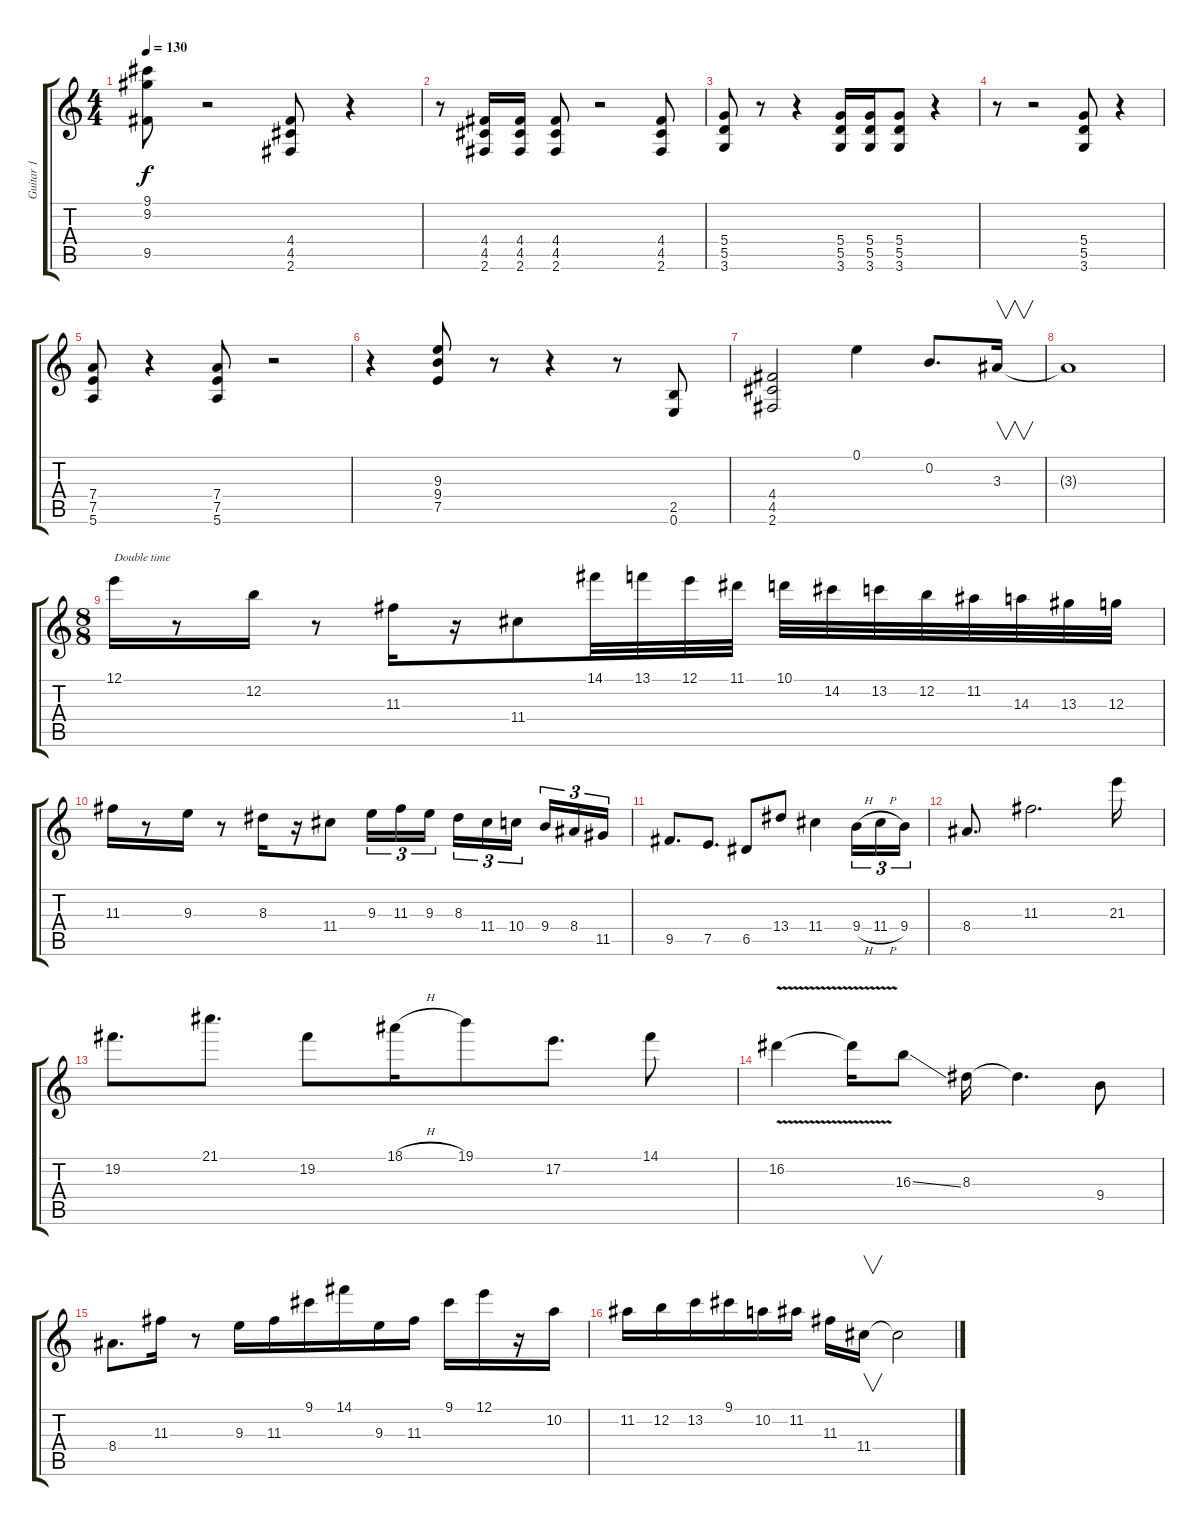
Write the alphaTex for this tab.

\track ("Guitar 1" "Guitar 1") {instrument overdrivenguitar}
\staff {score tabs}
\tuning (E4 B3 G3 D3 A2 E2) {hide}
\ts (4 4)
\tempo 130
\clef g2
\ks c
(9.1 9.2 9.5).8{dy f} r.2 (4.4 4.5 2.6).8 r.4 |
r.8 (4.4 4.5 2.6).16 (4.4 4.5 2.6).16 (4.4 4.5 2.6).8 r.2 (4.4 4.5 2.6).8 |
(5.4 5.5 3.6).8 r.8 r.4 (5.4 5.5 3.6).16 (5.4 5.5 3.6).16 (5.4 5.5 3.6).8 r.4 |
r.8 r.2 (5.4 5.5 3.6).8 r.4 |
(7.4 7.5 5.6).8 r.4 (7.4 7.5 5.6).8 r.2 |
r.4 (9.3 9.4 7.5).8 r.8 r.4 r.8 (2.5 0.6).8 |
(4.4 4.5 2.6).2 0.1.4 0.2.8{d} 3.3.16{v} |
3.3{t}.1 |
\ts (8 8)
12.1.16{txt "Double time"} r.8 12.2.16 r.8 11.3.16 r.16 11.4.8 14.1.32 13.1.32 12.1.32 11.1.32 10.1.32 14.2.32 13.2.32 12.2.32 11.2.32 14.3.32 13.3.32 12.3.32 |
11.3.16 r.8 9.3.16 r.8 8.3.16 r.16 11.4.8 9.3.16{tu (3 2)} 11.3.16{tu (3 2)} 9.3.16{tu (3 2)} 8.3.16{tu (3 2)} 11.4.16{tu (3 2)} 10.4.16{tu (3 2)} 9.4.16{tu (3 2)} 8.4.16{tu (3 2)} 11.5.16{tu (3 2)} |
9.5.8{d} 7.5.8{d} 6.5.8 13.4.8 11.4.4 9.4{h}.16{tu (3 2)} 11.4{h}.16{tu (3 2)} 9.4.16{tu (3 2)} |
8.4.8{d} 11.3.2{d} 21.3.16 |
19.2.8{d} 21.1.8{d} 19.2.8 18.1{h}.16 19.1.8 17.2.8{d} 14.1.8 |
16.2{v}.4 16.2{t}.16 16.3{ss}.8 8.3.16 8.3{t}.4{d} 9.4.8 |
8.4.8{d} 11.3.16 r.8 9.3.16 11.3.16 9.1.16 14.1.16 9.3.16 11.3.16 9.1.16 12.1.16 r.16 10.2.16 |
11.2.16 12.2.16 13.2.16 9.1.16 10.2.16 11.2.16 11.3.16 11.4.16{v} 11.4{t}.2
